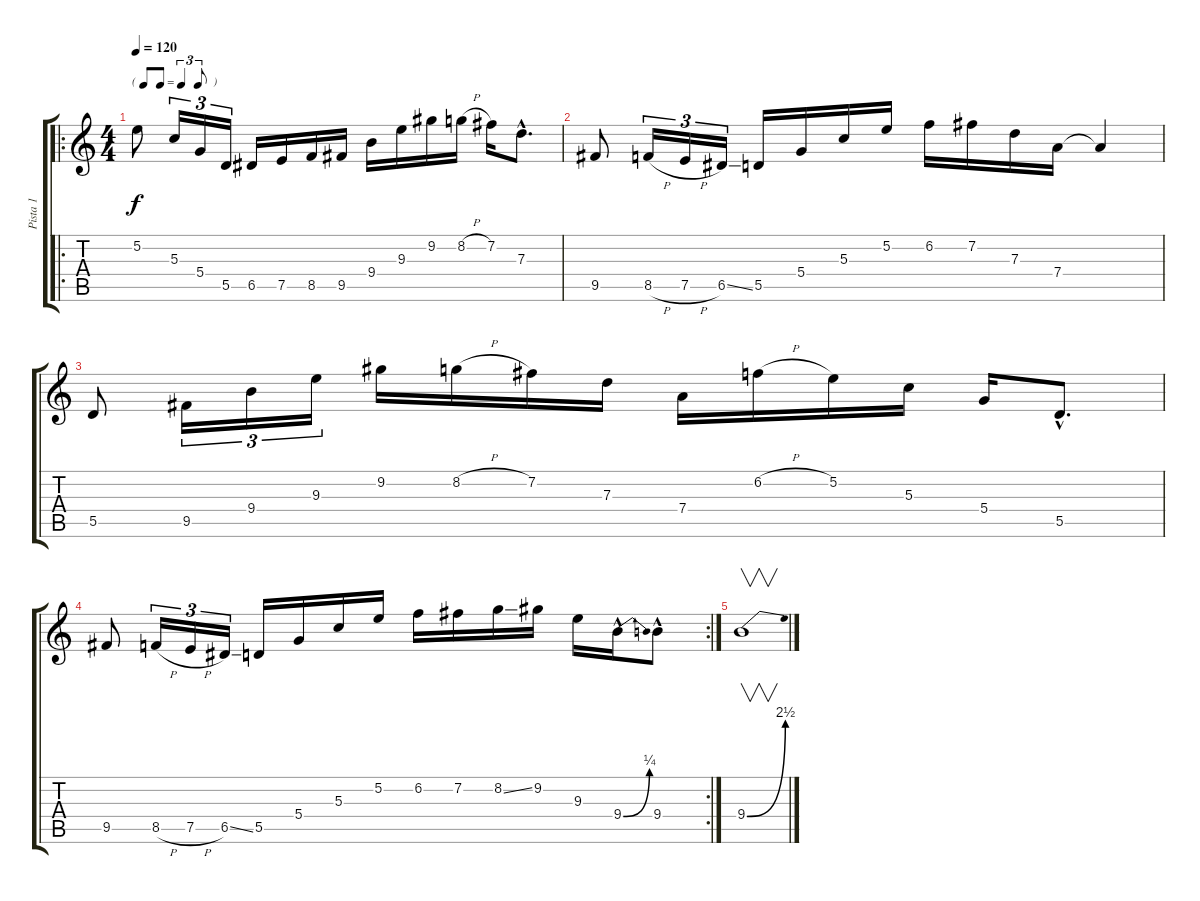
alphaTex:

\track ("Pista 1" "Pista 1") {instrument electricguitarjazz}
\staff {score tabs}
\tuning (E4 B3 G3 D3 A2 E2) {hide}
\ro
\ts (4 4)
\tf triplet8th
\tempo 120
\clef g2
\ks c
5.2.8{dy f instrument electricguitarjazz} 5.3.16{tu (3 2)} 5.4.16{tu (3 2)} 5.5.16{tu (3 2)} 6.5.16 7.5.16 8.5.16 9.5.16 9.4.16 9.3.16 9.2.16 8.2{h}.16 7.2.16 7.3{hac}.8{d} |
9.5.8 8.5{h}.16{tu (3 2)} 7.5{h}.16{tu (3 2)} 6.5{ss}.16{tu (3 2)} 5.5.16 5.4.16 5.3.16 5.2.16 6.2.16 7.2.16 7.3.16 7.4.16 7.4{t}.4 |
5.5.8 9.5.16{tu (3 2)} 9.4.16{tu (3 2)} 9.3.16{tu (3 2)} 9.2.16 8.2{h}.16 7.2.16 7.3.16 7.4.16 6.2{h}.16 5.2.16 5.3.16 5.4.16 5.5{hac}.8{d} |
\rc 2
9.5.8 8.5{h}.16{tu (3 2)} 7.5{h}.16{tu (3 2)} 6.5{ss}.16{tu (3 2)} 5.5.16 5.4.16 5.3.16 5.2.16 6.2.16 7.2.16 8.2{ss}.16 9.2.16 9.3.16 9.4{be (bend 0 0 60 1) hac}.16 9.4{hac}.8 |
9.4{be (bend 0 0 60 10)}.1{v}
